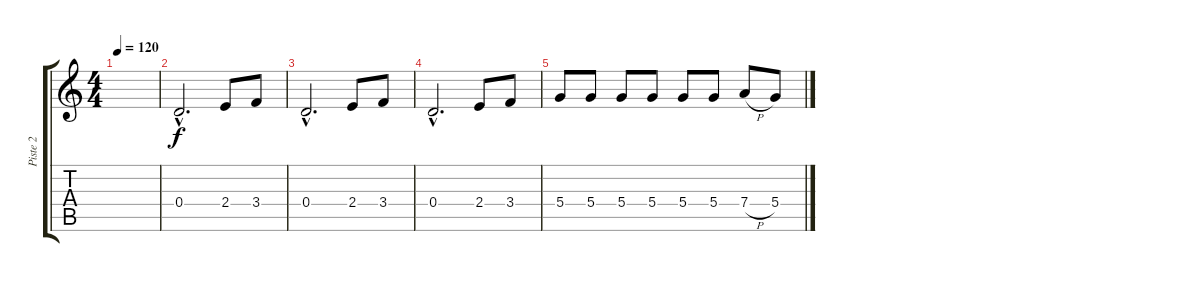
\track ("Piste 2" "Piste 2") {instrument distortionguitar}
\staff {score tabs}
\tuning (E4 B3 G3 D3 A2 E2) {hide}
\ts (4 4)
\tempo 120
\clef g2
\ks c
|
0.4{hac}.2{d} 2.4.8 3.4.8 |
0.4{hac}.2{d} 2.4.8 3.4.8 |
0.4{hac}.2{d} 2.4.8 3.4.8 |
5.4.8 5.4.8 5.4.8 5.4.8 5.4.8 5.4.8 7.4{h}.8 5.4.8
